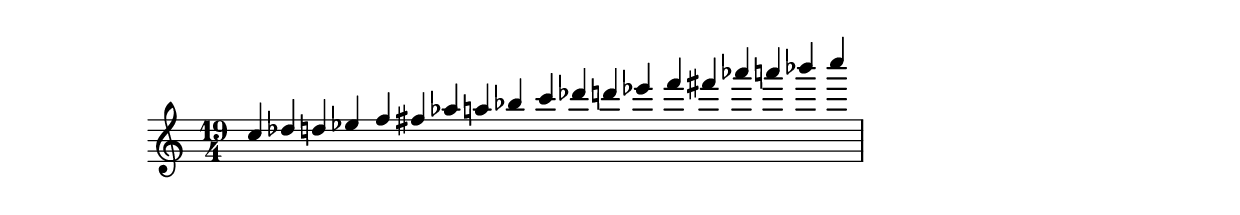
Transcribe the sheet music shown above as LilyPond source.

\version "2.18.2" \score { \new Staff << \new Voice { \set midiInstrument = #"piano" \voiceOne
 \key c \major \time 19/4
\override Voice.TextScript.font-size = #-4
 { c'' des'' d'' ees'' f'' fis'' aes'' a'' bes'' c''' des''' d''' ees''' f''' fis''' aes''' a''' bes''' c''''  } 
 } >> \layout { } \midi { \context { \Staff \remove "Staff_performer" }
\context { \Voice \consists "Staff_performer" } \tempo 2 = 60 } }
\paper{oddHeaderMarkup = ##f oddFooterMarkup = ##f}
